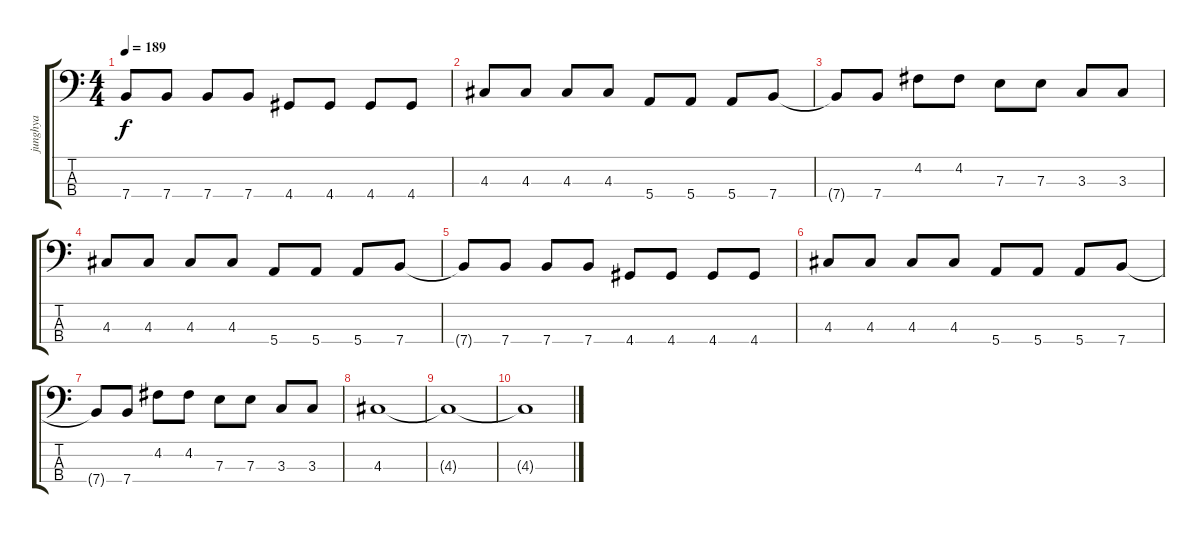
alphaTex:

\track ("junghya" "junghya") {instrument electricbassfinger}
\staff {score tabs}
\tuning (G2 D2 A1 E1) {hide}
\ts (4 4)
\tempo 189
\clef f4
\ks c
7.4{t}.8{dy f} 7.4.8 7.4.8 7.4.8 4.4.8 4.4.8 4.4.8 4.4.8 |
4.3.8 4.3.8 4.3.8 4.3.8 5.4.8 5.4.8 5.4.8 7.4.8 |
7.4{t}.8 7.4.8 4.2.8 4.2.8 7.3.8 7.3.8 3.3.8 3.3.8 |
4.3.8 4.3.8 4.3.8 4.3.8 5.4.8 5.4.8 5.4.8 7.4.8 |
7.4{t}.8 7.4.8 7.4.8 7.4.8 4.4.8 4.4.8 4.4.8 4.4.8 |
4.3.8 4.3.8 4.3.8 4.3.8 5.4.8 5.4.8 5.4.8 7.4.8 |
7.4{t}.8 7.4.8 4.2.8 4.2.8 7.3.8 7.3.8 3.3.8 3.3.8 |
4.3.1 |
4.3{t}.1 |
4.3{t}.1
